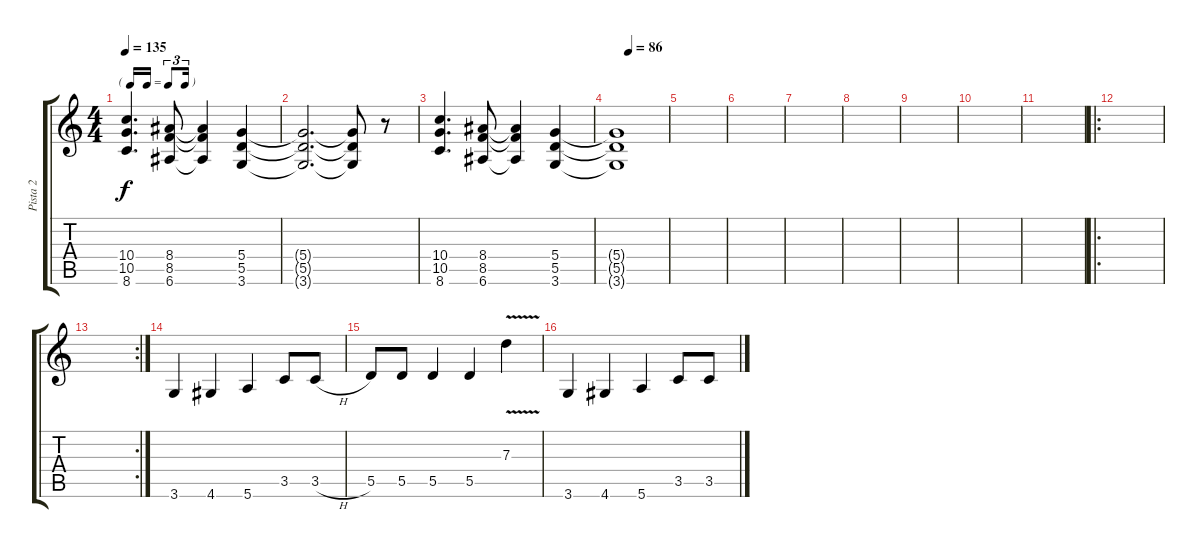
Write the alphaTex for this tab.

\track ("Pista 2" "Pista 2") {instrument distortionguitar}
\staff {score tabs}
\tuning (E4 B3 G3 D3 A2 E2) {hide}
\ts (4 4)
\tf triplet16th
\tempo 135
\clef g2
\ks c
(10.4 10.5 8.6).4{d dy f} (8.4 8.5 6.6).8 (8.4{t} 8.5{t} 6.6{t}).4 (5.4 5.5 3.6).4 |
(5.4{t} 5.5{t} 3.6{t}).2{d} (5.4{t} 5.5{t} 3.6{t}).8 r.8 |
(10.4 10.5 8.6).4{d} (8.4 8.5 6.6).8 (8.4{t} 8.5{t} 6.6{t}).4 (5.4 5.5 3.6).4 |
\tempo (86 0.25)
(5.4{t} 5.5{t} 3.6{t}).1 |
|
|
|
|
|
|
|
\ro
|
\rc 2
|
3.6.4 4.6.4 5.6.4 3.5.8 3.5{h}.8 |
5.5.8 5.5.8 5.5.4 5.5.4 7.3{v}.4 |
3.6.4 4.6.4 5.6.4 3.5.8 3.5{h}.8
